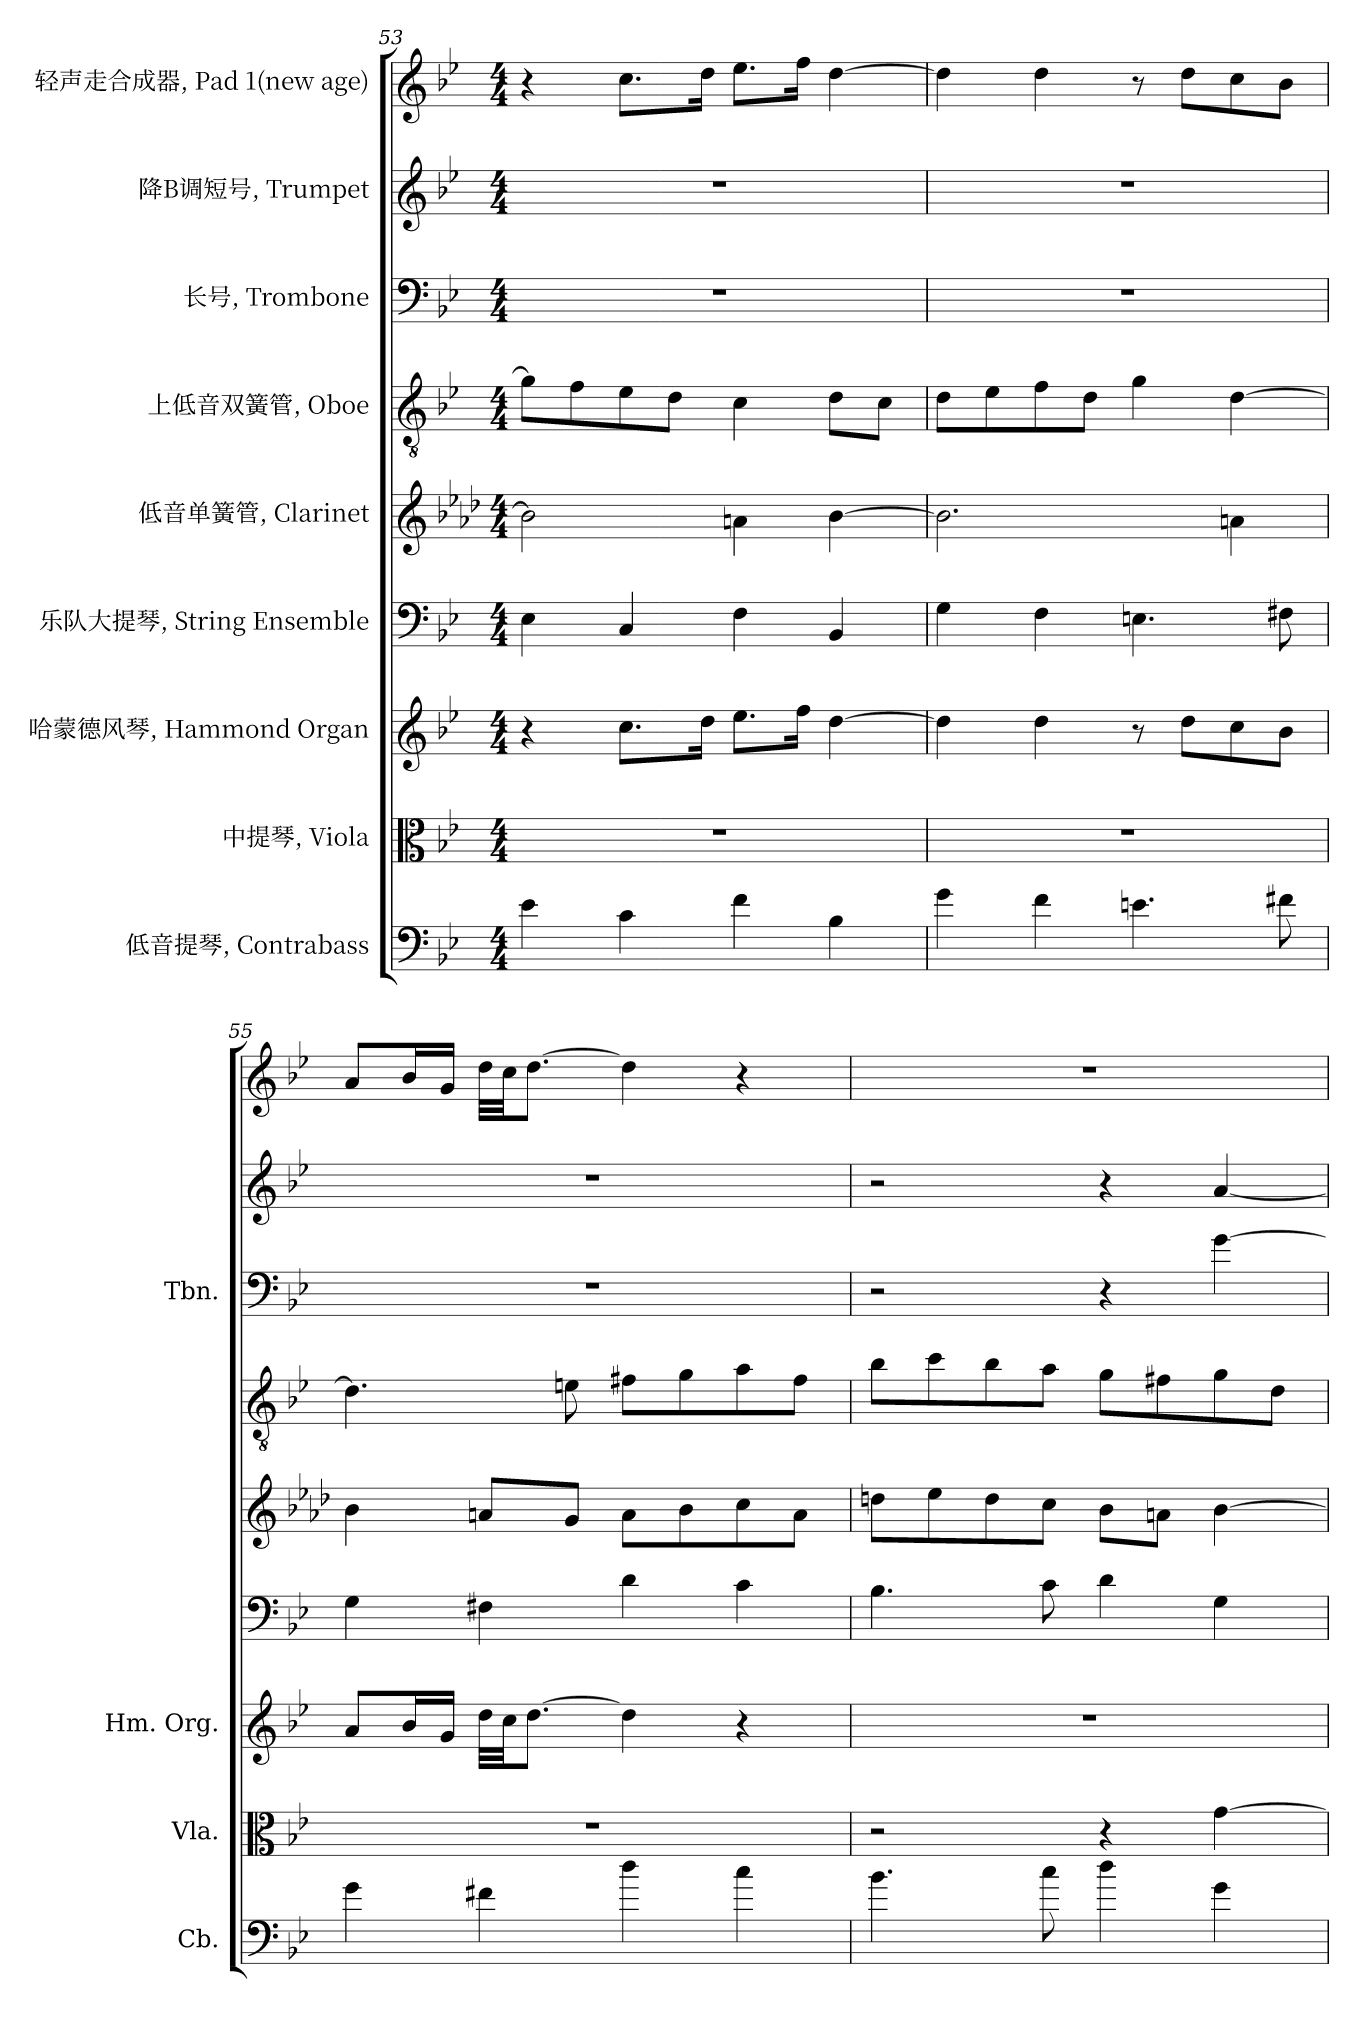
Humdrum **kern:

**kern	**kern	**kern	**kern	**kern	**kern	**kern	**kern	**kern
*part9	*part8	*part7	*part6	*part5	*part4	*part3	*part2	*part1
*staff9	*staff8	*staff7	*staff6	*staff5	*staff4	*staff3	*staff2	*staff1
*I"低音提琴, Contrabass	*I"中提琴, Viola	*I"哈蒙德风琴, Hammond Organ	*I"乐队大提琴, String Ensemble	*I"低音单簧管, Clarinet	*I"上低音双簧管, Oboe	*I"长号, Trombone	*I"降B调短号, Trumpet	*I"轻声走合成器, Pad 1(new age)
*I'Cb.	*I'Vla.	*I'Hm. Org.	*	*	*	*I'Tbn.	*	*
!!LO:PB:g=z
*clefF4	*clefC3	*clefG2	*clefF4	*clefG2	*clefGv2	*clefF4	*clefG2	*clefG2
*ITrd7c12	*	*	*	*ITrd8c14	*	*	*ITrd1c2	*
*k[b-e-]	*k[b-e-]	*k[b-e-]	*k[b-e-]	*k[b-e-a-d-]	*k[b-e-]	*k[b-e-]	*k[b-e-a-d-]	*k[b-e-]
*M4/4	*M4/4	*M4/4	*M4/4	*M4/4	*M4/4	*M4/4	*M4/4	*M4/4
=53	=53	=53	=53	=53	=53	=53	=53	=53
4E-\	1r	4r	4E-\	2B-\]	8g\L]	1r	1r	4r
.	.	.	.	.	8f\	.	.	.
4C\	.	8.cc\L	4C/	.	8e-\	.	.	8.cc\L
.	.	.	.	.	8d\J	.	.	.
.	.	16dd\Jk	.	.	.	.	.	16dd\Jk
4F\	.	8.ee-\L	4F\	4An\	4c\	.	.	8.ee-\L
.	.	16ff\Jk	.	.	.	.	.	16ff\Jk
4BB-\	.	[4dd\	4BB-/	[4B-\	8d\L	.	.	[4dd\
.	.	.	.	.	8c\J	.	.	.
=54	=54	=54	=54	=54	=54	=54	=54	=54
4G\	1r	4dd\]	4G\	2.B-\]	8d\L	1r	1r	4dd\]
.	.	.	.	.	8e-\	.	.	.
4F\	.	4dd\	4F\	.	8f\	.	.	4dd\
.	.	.	.	.	8d\J	.	.	.
4.En\	.	8r	4.En\	.	4g\	.	.	8r
.	.	8dd\L	.	.	.	.	.	8dd\L
.	.	8cc\	.	4An\	[4d\	.	.	8cc\
8F#X\	.	8b-\J	8F#X\	.	.	.	.	8b-\J
=55	=55	=55	=55	=55	=55	=55	=55	=55
4G\	1r	8a/L	4G\	4B-\	4.d\]	1r	1r	8a/L
.	.	16b-/L	.	.	.	.	.	16b-/L
.	.	16g/JJ	.	.	.	.	.	16g/JJ
4F#X\	.	32dd\LLL	4F#X\	8An/L	.	.	.	32dd\LLL
.	.	32cc\JJ	.	.	.	.	.	32cc\JJ
.	.	[8.dd\J	.	.	.	.	.	[8.dd\J
.	.	.	.	8G/J	8en\	.	.	.
4d\	.	4dd\]	4d\	8A\L	8f#X\L	.	.	4dd\]
.	.	.	.	8B-\	8g\	.	.	.
4c\	.	4r	4c\	8c\	8a\	.	.	4r
.	.	.	.	8A\J	8f#\J	.	.	.
=56	=56	=56	=56	=56	=56	=56	=56	=56
4.B-\	2r	1r	4.B-\	8dn\L	8b-\L	2r	2r	1r
.	.	.	.	8e-\	8cc\	.	.	.
.	.	.	.	8d\	8b-\	.	.	.
8c\	.	.	8c\	8c\J	8a\J	.	.	.
4d\	4r	.	4d\	8B-\L	8g\L	4r	4r	.
.	.	.	.	8An\J	8f#X\	.	.	.
4G\	[4g\	.	4G\	[4B-\	8g\	[4g\	[4g/	.
.	.	.	.	.	8d\J	.	.	.
=	=	=	=	=	=	=	=	=
*-	*-	*-	*-	*-	*-	*-	*-	*-
